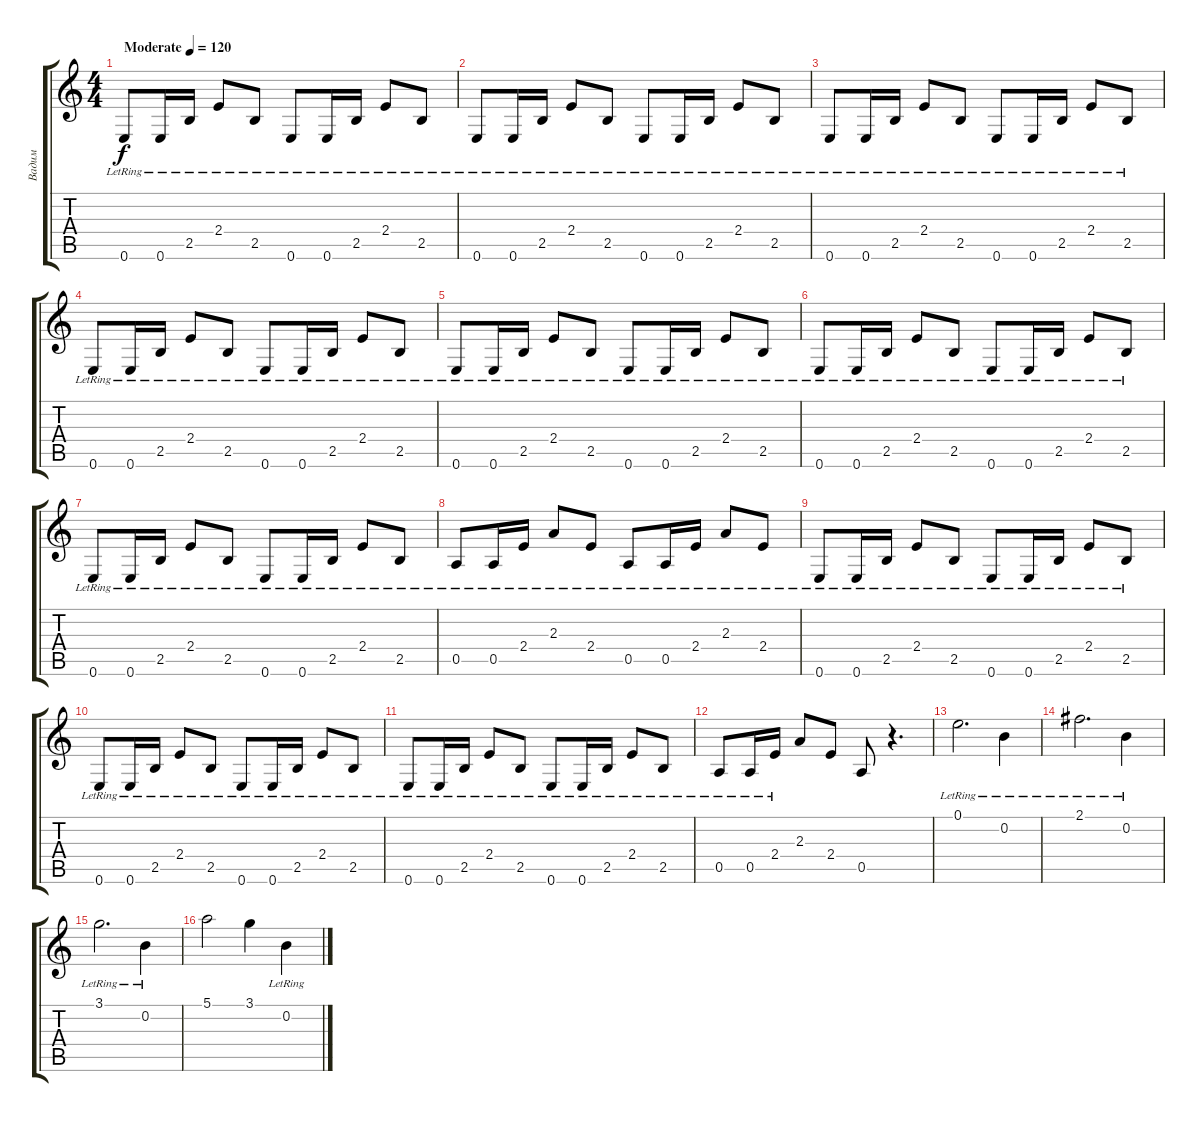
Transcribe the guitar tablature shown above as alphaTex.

\track ("Вадим" "Вадим") {instrument electricguitarclean}
\staff {score tabs}
\tuning (E4 B3 G3 D3 A2 E2) {hide}
\ts (4 4)
\tempo (120 "Moderate")
\clef g2
\ks c
0.6{lr}.8{dy f instrument electricguitarclean} 0.6{lr}.16 2.5{lr}.16 2.4{lr}.8 2.5{lr}.8 0.6{lr}.8 0.6{lr}.16 2.5{lr}.16 2.4{lr}.8 2.5{lr}.8 |
0.6{lr}.8 0.6{lr}.16 2.5{lr}.16 2.4{lr}.8 2.5{lr}.8 0.6{lr}.8 0.6{lr}.16 2.5{lr}.16 2.4{lr}.8 2.5{lr}.8 |
0.6{lr}.8 0.6{lr}.16 2.5{lr}.16 2.4{lr}.8 2.5{lr}.8 0.6{lr}.8 0.6{lr}.16 2.5{lr}.16 2.4{lr}.8 2.5{lr}.8 |
0.6{lr}.8 0.6{lr}.16 2.5{lr}.16 2.4{lr}.8 2.5{lr}.8 0.6{lr}.8 0.6{lr}.16 2.5{lr}.16 2.4{lr}.8 2.5{lr}.8 |
0.6{lr}.8 0.6{lr}.16 2.5{lr}.16 2.4{lr}.8 2.5{lr}.8 0.6{lr}.8 0.6{lr}.16 2.5{lr}.16 2.4{lr}.8 2.5{lr}.8 |
0.6{lr}.8 0.6{lr}.16 2.5{lr}.16 2.4{lr}.8 2.5{lr}.8 0.6{lr}.8 0.6{lr}.16 2.5{lr}.16 2.4{lr}.8 2.5{lr}.8 |
0.6{lr}.8 0.6{lr}.16 2.5{lr}.16 2.4{lr}.8 2.5{lr}.8 0.6{lr}.8 0.6{lr}.16 2.5{lr}.16 2.4{lr}.8 2.5{lr}.8 |
0.5{lr}.8 0.5{lr}.16 2.4{lr}.16 2.3{lr}.8 2.4{lr}.8 0.5{lr}.8 0.5{lr}.16 2.4{lr}.16 2.3{lr}.8 2.4{lr}.8 |
0.6{lr}.8 0.6{lr}.16 2.5{lr}.16 2.4{lr}.8 2.5{lr}.8 0.6{lr}.8 0.6{lr}.16 2.5{lr}.16 2.4{lr}.8 2.5{lr}.8 |
0.6{lr}.8 0.6{lr}.16 2.5{lr}.16 2.4{lr}.8 2.5{lr}.8 0.6{lr}.8 0.6{lr}.16 2.5{lr}.16 2.4{lr}.8 2.5{lr}.8 |
0.6{lr}.8 0.6{lr}.16 2.5{lr}.16 2.4{lr}.8 2.5{lr}.8 0.6{lr}.8 0.6{lr}.16 2.5{lr}.16 2.4{lr}.8 2.5{lr}.8 |
0.5{lr}.8 0.5{lr}.16 2.4{lr}.16 2.3.8 2.4.8 0.5.8 r.4{d instrument distortionguitar} |
0.1{lr}.2{d} 0.2{lr}.4 |
2.1{lr}.2{d} 0.2{lr}.4 |
3.1{lr}.2{d} 0.2{lr}.4 |
5.1.2 3.1.4 0.2{lr}.4
